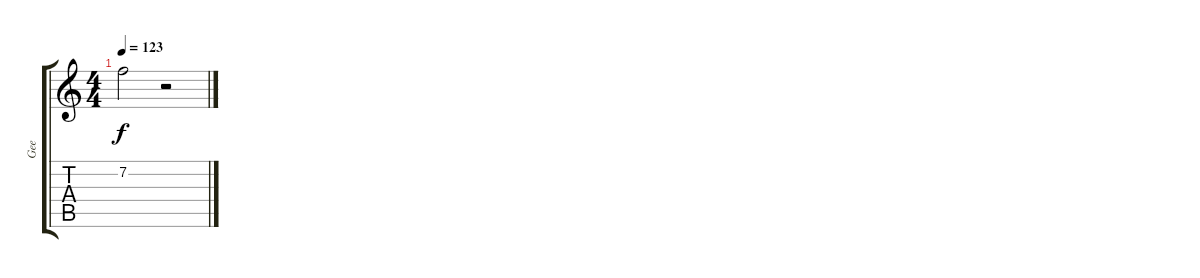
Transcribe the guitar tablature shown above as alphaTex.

\track ("Gee" "Gee") {instrument overdrivenguitar}
\staff {score tabs}
\tuning (Eb4 Bb3 Gb3 Db3 Ab2 Eb2) {hide}
\ts (4 4)
\tempo 123
\clef g2
\ks c
7.2{t}.2{dy f} r.2
